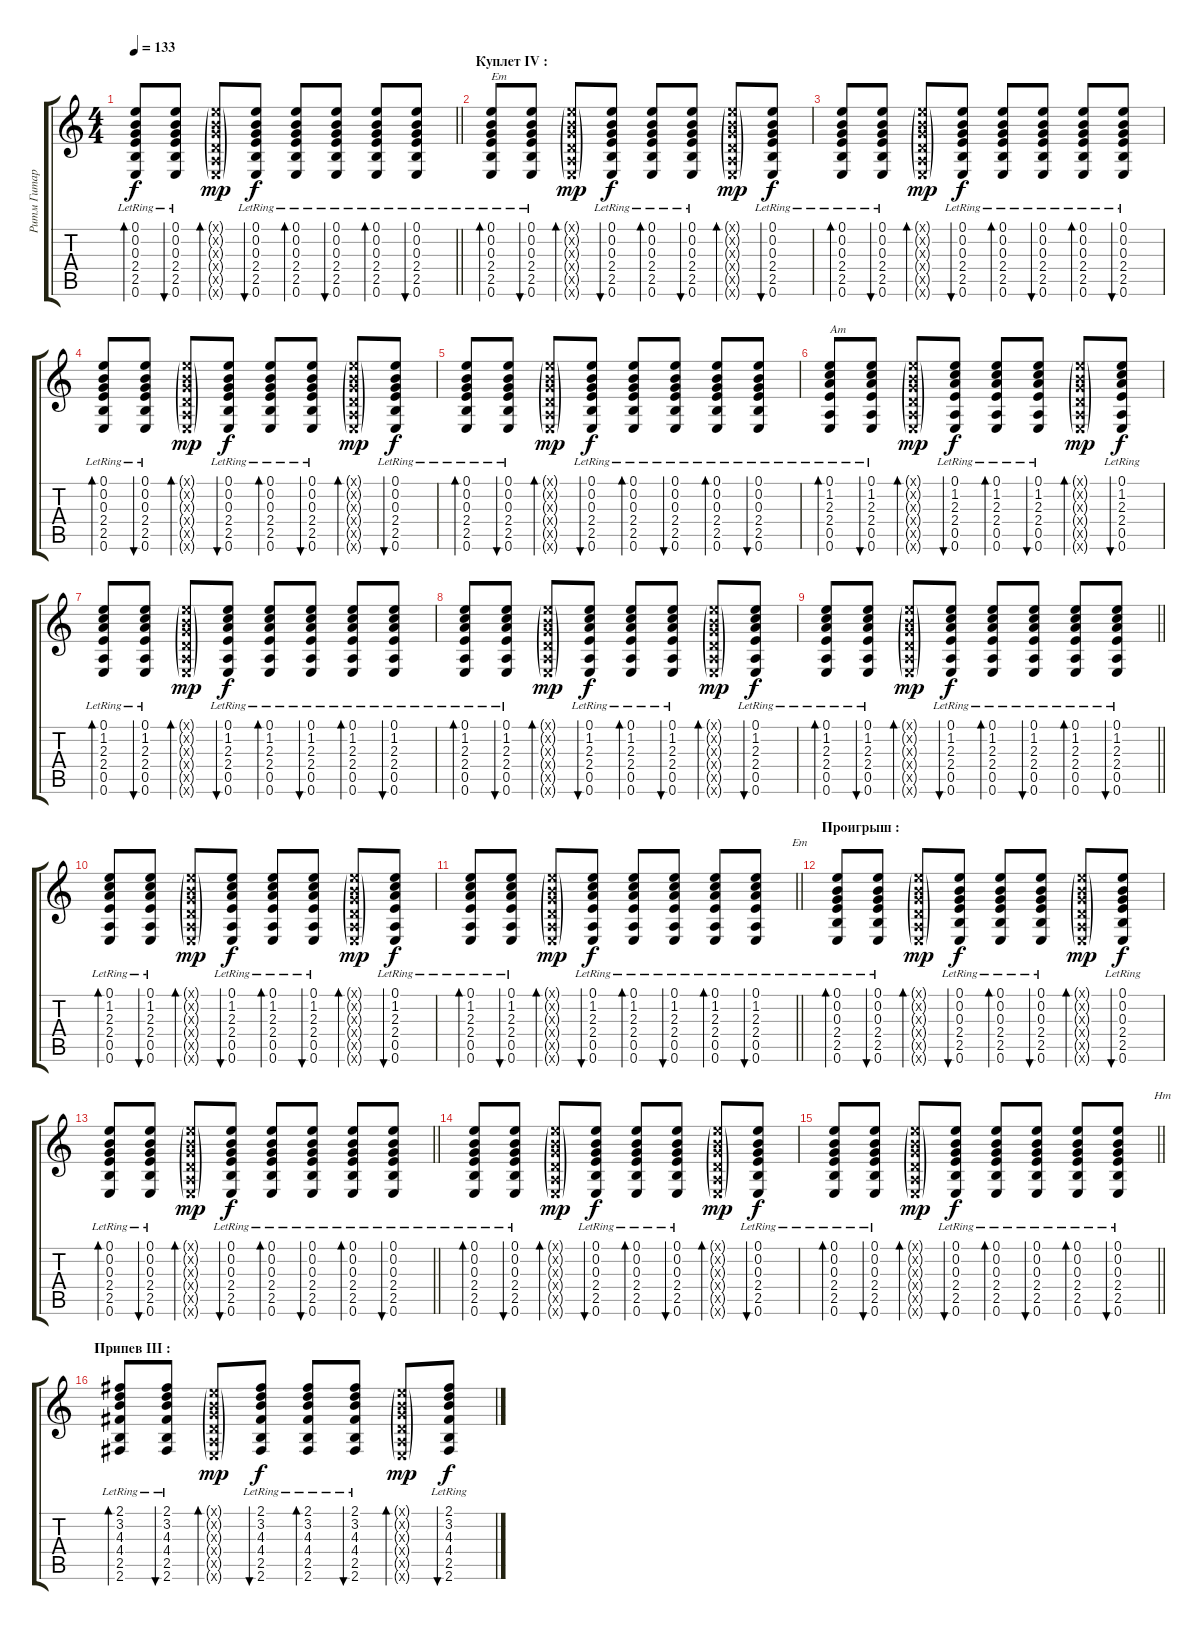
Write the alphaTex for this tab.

\track ("Ритм Гитара" "Ритм Гитар") {instrument acousticguitarsteel}
\staff {score tabs}
\tuning (E4 B3 G3 D3 A2 E2) {hide}
\ts (4 4)
\tempo 133
\clef g2
\barLineRight lightlight
\ks c
(0.1{lr} 0.2{lr} 0.3{lr} 2.4{lr} 2.5{lr} 0.6{lr}).8{bd 30 dy f} (0.1{lr} 0.2{lr} 0.3{lr} 2.4{lr} 2.5 0.6{lr}).8{bu 30} (0.1{g x} 0.2{g x} 0.3{g x} 0.4{g x} 0.5{g x} 0.6{g x}).8{bd 30 dy mp} (0.1{lr} 0.2{lr} 0.3{lr} 2.4{lr} 2.5{lr} 0.6{lr}).8{bu 30 dy f} (0.1{lr} 0.2{lr} 0.3{lr} 2.4 2.5{lr} 0.6{lr}).8{bd 30} (0.1{lr} 0.2{lr} 0.3 2.4{lr} 2.5{lr} 0.6{lr}).8{bu 30} (0.1{lr} 0.2{lr} 0.3{lr} 2.4 2.5{lr} 0.6{lr}).8{bd 30} (0.1{lr} 0.2{lr} 0.3{lr} 2.4{lr} 2.5{lr} 0.6{lr}).8{bu 30} |
\section ("" "Куплет IV :")
(0.1{lr} 0.2{lr} 0.3{lr} 2.4{lr} 2.5{lr} 0.6{lr}).8{bd 30 txt "Em"} (0.1{lr} 0.2{lr} 0.3{lr} 2.4{lr} 2.5{lr} 0.6{lr}).8{bu 30} (0.1{g x} 0.2{g x} 0.3{g x} 0.4{g x} 0.5{g x} 0.6{g x}).8{bd 30 dy mp} (0.1{lr} 0.2{lr} 0.3{lr} 2.4{lr} 2.5{lr} 0.6{lr}).8{bu 30 dy f} (0.1{lr} 0.2{lr} 0.3{lr} 2.4{lr} 2.5{lr} 0.6{lr}).8{bd 30} (0.1{lr} 0.2{lr} 0.3{lr} 2.4{lr} 2.5{lr} 0.6{lr}).8{bu 30} (0.1{g x} 0.2{g x} 0.3{g x} 0.4{g x} 0.5{g x} 0.6{g x}).8{bd 30 dy mp} (0.1{lr} 0.2{lr} 0.3{lr} 2.4{lr} 2.5{lr} 0.6{lr}).8{bu 30 dy f} |
(0.1{lr} 0.2{lr} 0.3{lr} 2.4{lr} 2.5{lr} 0.6{lr}).8{bd 30} (0.1{lr} 0.2{lr} 0.3{lr} 2.4{lr} 2.5 0.6{lr}).8{bu 30} (0.1{g x} 0.2{g x} 0.3{g x} 0.4{g x} 0.5{g x} 0.6{g x}).8{bd 30 dy mp} (0.1{lr} 0.2{lr} 0.3{lr} 2.4{lr} 2.5{lr} 0.6{lr}).8{bu 30 dy f} (0.1{lr} 0.2{lr} 0.3{lr} 2.4 2.5{lr} 0.6{lr}).8{bd 30} (0.1{lr} 0.2{lr} 0.3 2.4{lr} 2.5{lr} 0.6{lr}).8{bu 30} (0.1{lr} 0.2{lr} 0.3{lr} 2.4 2.5{lr} 0.6{lr}).8{bd 30} (0.1{lr} 0.2{lr} 0.3{lr} 2.4{lr} 2.5{lr} 0.6{lr}).8{bu 30} |
(0.1{lr} 0.2{lr} 0.3{lr} 2.4{lr} 2.5{lr} 0.6{lr}).8{bd 30} (0.1{lr} 0.2{lr} 0.3{lr} 2.4{lr} 2.5{lr} 0.6{lr}).8{bu 30} (0.1{g x} 0.2{g x} 0.3{g x} 0.4{g x} 0.5{g x} 0.6{g x}).8{bd 30 dy mp} (0.1{lr} 0.2{lr} 0.3{lr} 2.4{lr} 2.5{lr} 0.6{lr}).8{bu 30 dy f} (0.1{lr} 0.2{lr} 0.3{lr} 2.4{lr} 2.5{lr} 0.6{lr}).8{bd 30} (0.1{lr} 0.2{lr} 0.3{lr} 2.4{lr} 2.5{lr} 0.6{lr}).8{bu 30} (0.1{g x} 0.2{g x} 0.3{g x} 0.4{g x} 0.5{g x} 0.6{g x}).8{bd 30 dy mp} (0.1{lr} 0.2{lr} 0.3{lr} 2.4{lr} 2.5{lr} 0.6{lr}).8{bu 30 dy f} |
(0.1{lr} 0.2{lr} 0.3{lr} 2.4{lr} 2.5{lr} 0.6{lr}).8{bd 30} (0.1{lr} 0.2{lr} 0.3{lr} 2.4{lr} 2.5 0.6{lr}).8{bu 30} (0.1{g x} 0.2{g x} 0.3{g x} 0.4{g x} 0.5{g x} 0.6{g x}).8{bd 30 dy mp} (0.1{lr} 0.2{lr} 0.3{lr} 2.4{lr} 2.5{lr} 0.6{lr}).8{bu 30 dy f} (0.1{lr} 0.2{lr} 0.3{lr} 2.4 2.5{lr} 0.6{lr}).8{bd 30} (0.1{lr} 0.2{lr} 0.3 2.4{lr} 2.5{lr} 0.6{lr}).8{bu 30} (0.1{lr} 0.2{lr} 0.3{lr} 2.4 2.5{lr} 0.6{lr}).8{bd 30} (0.1{lr} 0.2{lr} 0.3{lr} 2.4{lr} 2.5{lr} 0.6{lr}).8{bu 30} |
(0.1{lr} 1.2{lr} 2.3{lr} 2.4{lr} 0.5{lr} 0.6{lr}).8{bd 30 txt "Am"} (0.1{lr} 1.2{lr} 2.3{lr} 2.4{lr} 0.5{lr} 0.6{lr}).8{bu 30} (0.1{g x} 0.2{g x} 0.3{g x} 0.4{g x} 0.5{g x} 0.6{g x}).8{bd 30 dy mp} (0.1{lr} 1.2{lr} 2.3{lr} 2.4{lr} 0.5{lr} 0.6{lr}).8{bu 30 dy f} (0.1{lr} 1.2{lr} 2.3{lr} 2.4{lr} 0.5{lr} 0.6{lr}).8{bd 30} (0.1{lr} 1.2{lr} 2.3{lr} 2.4{lr} 0.5{lr} 0.6{lr}).8{bu 30} (0.1{g x} 0.2{g x} 0.3{g x} 0.4{g x} 0.5{g x} 0.6{g x}).8{bd 30 dy mp} (0.1{lr} 1.2{lr} 2.3{lr} 2.4{lr} 0.5{lr} 0.6{lr}).8{bu 30 dy f} |
(0.1{lr} 1.2{lr} 2.3{lr} 2.4{lr} 0.5{lr} 0.6{lr}).8{bd 30} (0.1{lr} 1.2{lr} 2.3{lr} 2.4{lr} 0.5 0.6{lr}).8{bu 30} (0.1{g x} 0.2{g x} 0.3{g x} 0.4{g x} 0.5{g x} 0.6{g x}).8{bd 30 dy mp} (0.1{lr} 1.2{lr} 2.3{lr} 2.4{lr} 0.5{lr} 0.6{lr}).8{bu 30 dy f} (0.1{lr} 1.2{lr} 2.3{lr} 2.4 0.5{lr} 0.6{lr}).8{bd 30} (0.1{lr} 1.2{lr} 2.3 2.4{lr} 0.5{lr} 0.6{lr}).8{bu 30} (0.1{lr} 1.2{lr} 2.3{lr} 2.4 0.5{lr} 0.6{lr}).8{bd 30} (0.1{lr} 1.2{lr} 2.3{lr} 2.4{lr} 0.5{lr} 0.6{lr}).8{bu 30} |
(0.1{lr} 1.2{lr} 2.3{lr} 2.4{lr} 0.5{lr} 0.6{lr}).8{bd 30} (0.1{lr} 1.2{lr} 2.3{lr} 2.4{lr} 0.5{lr} 0.6{lr}).8{bu 30} (0.1{g x} 0.2{g x} 0.3{g x} 0.4{g x} 0.5{g x} 0.6{g x}).8{bd 30 dy mp} (0.1{lr} 1.2{lr} 2.3{lr} 2.4{lr} 0.5{lr} 0.6{lr}).8{bu 30 dy f} (0.1{lr} 1.2{lr} 2.3{lr} 2.4{lr} 0.5{lr} 0.6{lr}).8{bd 30} (0.1{lr} 1.2{lr} 2.3{lr} 2.4{lr} 0.5{lr} 0.6{lr}).8{bu 30} (0.1{g x} 0.2{g x} 0.3{g x} 0.4{g x} 0.5{g x} 0.6{g x}).8{bd 30 dy mp} (0.1{lr} 1.2{lr} 2.3{lr} 2.4{lr} 0.5{lr} 0.6{lr}).8{bu 30 dy f} |
\barLineRight lightlight
(0.1{lr} 1.2{lr} 2.3{lr} 2.4{lr} 0.5{lr} 0.6{lr}).8{bd 30} (0.1{lr} 1.2{lr} 2.3{lr} 2.4{lr} 0.5 0.6{lr}).8{bu 30} (0.1{g x} 0.2{g x} 0.3{g x} 0.4{g x} 0.5{g x} 0.6{g x}).8{bd 30 dy mp} (0.1{lr} 1.2{lr} 2.3{lr} 2.4{lr} 0.5{lr} 0.6{lr}).8{bu 30 dy f} (0.1{lr} 1.2{lr} 2.3{lr} 2.4 0.5{lr} 0.6{lr}).8{bd 30} (0.1{lr} 1.2{lr} 2.3 2.4{lr} 0.5{lr} 0.6{lr}).8{bu 30} (0.1{lr} 1.2{lr} 2.3{lr} 2.4 0.5{lr} 0.6{lr}).8{bd 30} (0.1{lr} 1.2{lr} 2.3{lr} 2.4{lr} 0.5{lr} 0.6{lr}).8{bu 30} |
(0.1{lr} 1.2{lr} 2.3{lr} 2.4{lr} 0.5{lr} 0.6{lr}).8{bd 30} (0.1{lr} 1.2{lr} 2.3{lr} 2.4{lr} 0.5{lr} 0.6{lr}).8{bu 30} (0.1{g x} 0.2{g x} 0.3{g x} 0.4{g x} 0.5{g x} 0.6{g x}).8{bd 30 dy mp} (0.1{lr} 1.2{lr} 2.3{lr} 2.4{lr} 0.5{lr} 0.6{lr}).8{bu 30 dy f} (0.1{lr} 1.2{lr} 2.3{lr} 2.4{lr} 0.5{lr} 0.6{lr}).8{bd 30} (0.1{lr} 1.2{lr} 2.3{lr} 2.4{lr} 0.5{lr} 0.6{lr}).8{bu 30} (0.1{g x} 0.2{g x} 0.3{g x} 0.4{g x} 0.5{g x} 0.6{g x}).8{bd 30 dy mp} (0.1{lr} 1.2{lr} 2.3{lr} 2.4{lr} 0.5{lr} 0.6{lr}).8{bu 30 dy f} |
\barLineRight lightlight
(0.1{lr} 1.2{lr} 2.3{lr} 2.4{lr} 0.5{lr} 0.6{lr}).8{bd 30} (0.1{lr} 1.2{lr} 2.3{lr} 2.4{lr} 0.5 0.6{lr}).8{bu 30} (0.1{g x} 0.2{g x} 0.3{g x} 0.4{g x} 0.5{g x} 0.6{g x}).8{bd 30 dy mp} (0.1{lr} 1.2{lr} 2.3{lr} 2.4{lr} 0.5{lr} 0.6{lr}).8{bu 30 dy f} (0.1{lr} 1.2{lr} 2.3{lr} 2.4 0.5{lr} 0.6{lr}).8{bd 30} (0.1{lr} 1.2{lr} 2.3 2.4{lr} 0.5{lr} 0.6{lr}).8{bu 30} (0.1{lr} 1.2{lr} 2.3{lr} 2.4 0.5{lr} 0.6{lr}).8{bd 30} (0.1{lr} 1.2{lr} 2.3{lr} 2.4{lr} 0.5{lr} 0.6{lr}).8{bu 30 txt "            Em"} |
\section ("" "Проигрыш :")
(0.1{lr} 0.2{lr} 0.3{lr} 2.4{lr} 2.5{lr} 0.6{lr}).8{bd 30} (0.1{lr} 0.2{lr} 0.3{lr} 2.4{lr} 2.5{lr} 0.6{lr}).8{bu 30} (0.1{g x} 0.2{g x} 0.3{g x} 0.4{g x} 0.5{g x} 0.6{g x}).8{bd 30 dy mp} (0.1{lr} 0.2{lr} 0.3{lr} 2.4{lr} 2.5{lr} 0.6{lr}).8{bu 30 dy f} (0.1{lr} 0.2{lr} 0.3{lr} 2.4{lr} 2.5{lr} 0.6{lr}).8{bd 30} (0.1{lr} 0.2{lr} 0.3{lr} 2.4{lr} 2.5{lr} 0.6{lr}).8{bu 30} (0.1{g x} 0.2{g x} 0.3{g x} 0.4{g x} 0.5{g x} 0.6{g x}).8{bd 30 dy mp} (0.1{lr} 0.2{lr} 0.3{lr} 2.4{lr} 2.5{lr} 0.6{lr}).8{bu 30 dy f} |
\barLineRight lightlight
(0.1{lr} 0.2{lr} 0.3{lr} 2.4{lr} 2.5{lr} 0.6{lr}).8{bd 30} (0.1{lr} 0.2{lr} 0.3{lr} 2.4{lr} 2.5 0.6{lr}).8{bu 30} (0.1{g x} 0.2{g x} 0.3{g x} 0.4{g x} 0.5{g x} 0.6{g x}).8{bd 30 dy mp} (0.1{lr} 0.2{lr} 0.3{lr} 2.4{lr} 2.5{lr} 0.6{lr}).8{bu 30 dy f} (0.1{lr} 0.2{lr} 0.3{lr} 2.4 2.5{lr} 0.6{lr}).8{bd 30} (0.1{lr} 0.2{lr} 0.3 2.4{lr} 2.5{lr} 0.6{lr}).8{bu 30} (0.1{lr} 0.2{lr} 0.3{lr} 2.4 2.5{lr} 0.6{lr}).8{bd 30} (0.1{lr} 0.2{lr} 0.3{lr} 2.4{lr} 2.5{lr} 0.6{lr}).8{bu 30} |
(0.1{lr} 0.2{lr} 0.3{lr} 2.4{lr} 2.5{lr} 0.6{lr}).8{bd 30} (0.1{lr} 0.2{lr} 0.3{lr} 2.4{lr} 2.5{lr} 0.6{lr}).8{bu 30} (0.1{g x} 0.2{g x} 0.3{g x} 0.4{g x} 0.5{g x} 0.6{g x}).8{bd 30 dy mp} (0.1{lr} 0.2{lr} 0.3{lr} 2.4{lr} 2.5{lr} 0.6{lr}).8{bu 30 dy f} (0.1{lr} 0.2{lr} 0.3{lr} 2.4{lr} 2.5{lr} 0.6{lr}).8{bd 30} (0.1{lr} 0.2{lr} 0.3{lr} 2.4{lr} 2.5{lr} 0.6{lr}).8{bu 30} (0.1{g x} 0.2{g x} 0.3{g x} 0.4{g x} 0.5{g x} 0.6{g x}).8{bd 30 dy mp} (0.1{lr} 0.2{lr} 0.3{lr} 2.4{lr} 2.5{lr} 0.6{lr}).8{bu 30 dy f} |
\barLineRight lightlight
(0.1{lr} 0.2{lr} 0.3{lr} 2.4{lr} 2.5{lr} 0.6{lr}).8{bd 30} (0.1{lr} 0.2{lr} 0.3{lr} 2.4{lr} 2.5 0.6{lr}).8{bu 30} (0.1{g x} 0.2{g x} 0.3{g x} 0.4{g x} 0.5{g x} 0.6{g x}).8{bd 30 dy mp} (0.1{lr} 0.2{lr} 0.3{lr} 2.4{lr} 2.5{lr} 0.6{lr}).8{bu 30 dy f} (0.1{lr} 0.2{lr} 0.3{lr} 2.4 2.5{lr} 0.6{lr}).8{bd 30} (0.1{lr} 0.2{lr} 0.3 2.4{lr} 2.5{lr} 0.6{lr}).8{bu 30} (0.1{lr} 0.2{lr} 0.3{lr} 2.4 2.5{lr} 0.6{lr}).8{bd 30} (0.1{lr} 0.2{lr} 0.3{lr} 2.4{lr} 2.5{lr} 0.6{lr}).8{bu 30 txt "            Hm"} |
\section ("" "Припев III :")
(2.1{lr} 3.2{lr} 4.3{lr} 4.4{lr} 2.5{lr} 2.6{lr}).8{bd 30} (2.1{lr} 3.2{lr} 4.3{lr} 4.4{lr} 2.5{lr} 2.6{lr}).8{bu 30} (0.1{g x} 0.2{g x} 0.3{g x} 0.4{g x} 0.5{g x} 0.6{g x}).8{bd 30 dy mp} (2.1{lr} 3.2{lr} 4.3{lr} 4.4{lr} 2.5{lr} 2.6{lr}).8{bu 30 dy f} (2.1{lr} 3.2{lr} 4.3{lr} 4.4{lr} 2.5{lr} 2.6{lr}).8{bd 30} (2.1{lr} 3.2{lr} 4.3{lr} 4.4{lr} 2.5{lr} 2.6{lr}).8{bu 30} (0.1{g x} 0.2{g x} 0.3{g x} 0.4{g x} 0.5{g x} 0.6{g x}).8{bd 30 dy mp} (2.1{lr} 3.2{lr} 4.3{lr} 4.4{lr} 2.5{lr} 2.6{lr}).8{bu 30 dy f}
